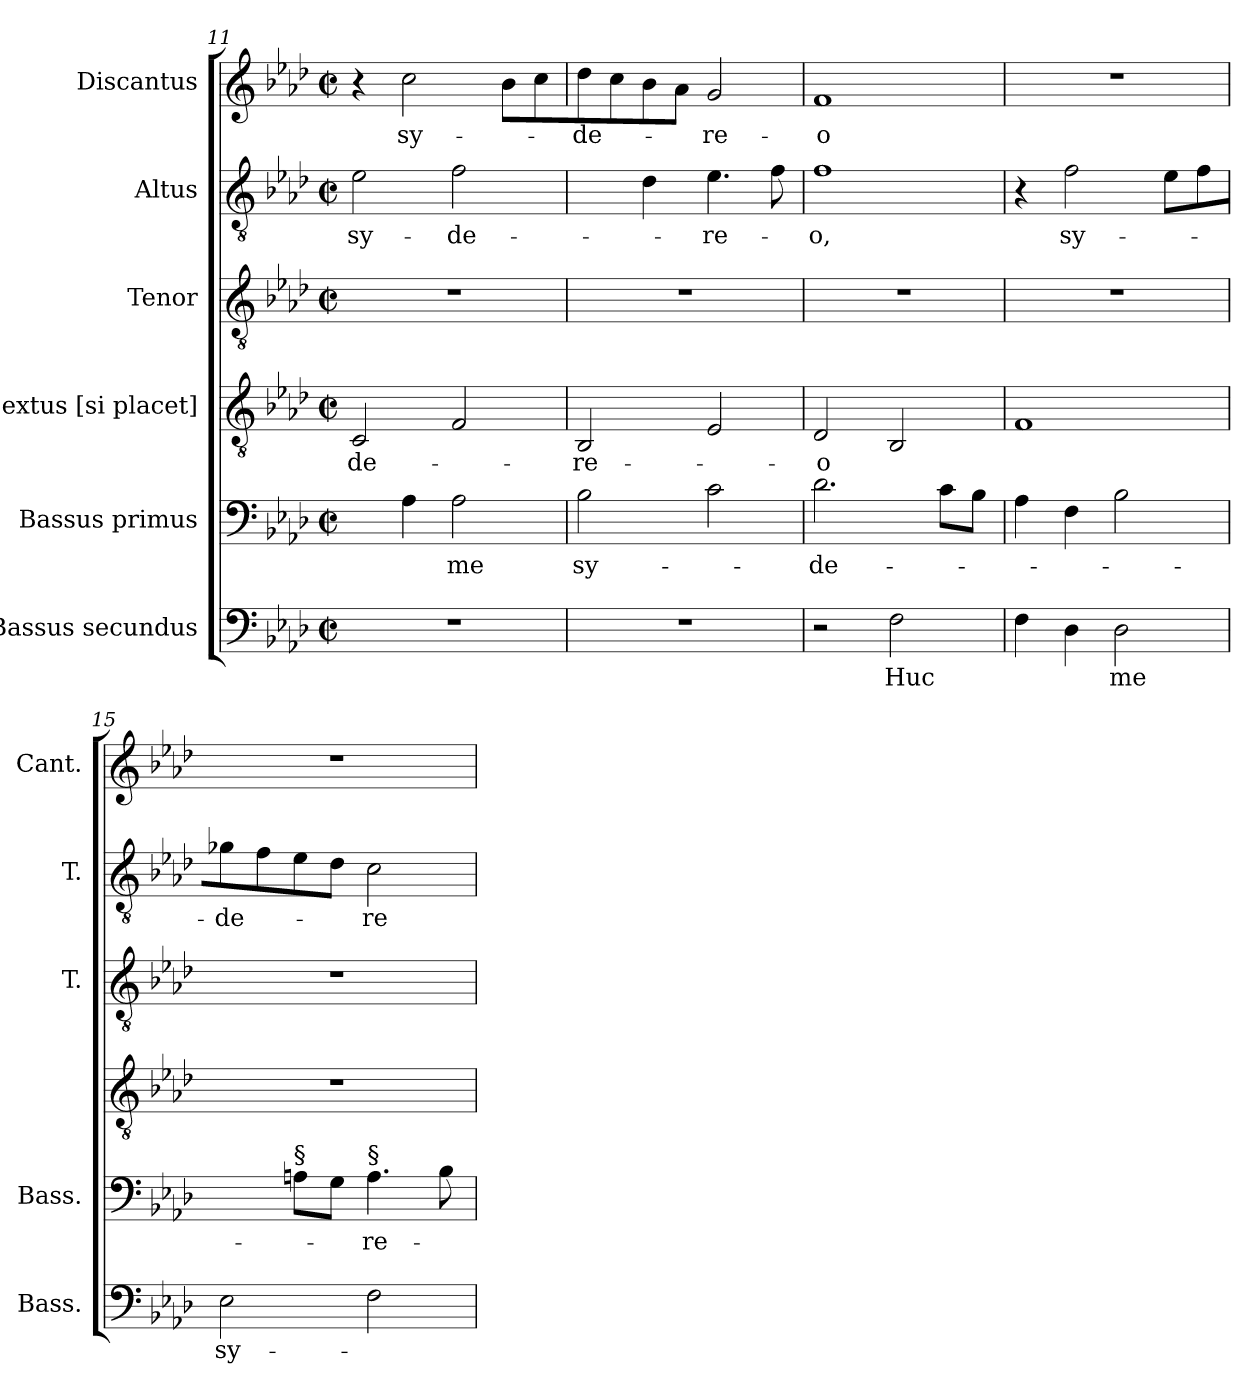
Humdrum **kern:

**kern	**text	**kern	**text	**kern	**text	**kern	**kern	**text	**kern	**text
*part6	*part6	*part5	*part5	*part4	*part4	*part3	*part2	*part2	*part1	*part1
*staff6	*staff6	*staff5	*staff5	*staff4	*staff4	*staff3	*staff2	*staff2	*staff1	*staff1
*I"Bassus secundus	*	*I"Bassus primus	*	*I"Sextus [si placet]	*	*I"Tenor	*I"Altus	*	*I"Discantus	*
*I'Bass.	*	*I'Bass.	*	*	*	*I'T.	*I'T.	*	*I'Cant.	*
*clefF4	*	*clefF4	*	*clefGv2	*	*clefGv2	*clefGv2	*	*clefG2	*
*	*	*	*	*ITrd7c12	*	*ITrd7c12	*ITrd7c12	*	*	*
*k[b-e-a-d-]	*	*k[b-e-a-d-]	*	*k[b-e-a-d-]	*	*k[b-e-a-d-]	*k[b-e-a-d-]	*	*k[b-e-a-d-]	*
*A-:	*	*A-:	*	*A-:	*	*A-:	*A-:	*	*A-:	*
*M2/2	*	*M2/2	*	*M2/2	*	*M2/2	*M2/2	*	*M2/2	*
*met(c|)	*	*met(c|)	*	*met(c|)	*	*met(c|)	*met(c|)	*	*met(c|)	*
=11	=11	=11	=11	=11	=11	=11	=11	=11	=11	=11
!	!	!	!	!	!LO:LY:b:color=#000000	!	!	!	!	!
!	!	!	!	!	!	!	!	!LO:LY:b:color=#000000	!	!
1r	.	4ci\yy	.	2CCi/	-de-	1r	2E-i\	sy-	4r	.
!	!	!	!	!	!	!	!	!	!	!LO:LY:b:color=#000000
.	.	4A-i\	.	.	.	.	.	.	2cci\	sy-
!	!	!	!LO:LY:b:color=#000000	!	!	!	!	!	!	!
!	!	!	!	!	!	!	!	!LO:LY:b:color=#000000	!	!
.	.	2A-i\	me	2FFi/	.	.	2Fi\	-de-	.	.
.	.	.	.	.	.	.	.	.	8b-i\L	.
.	.	.	.	.	.	.	.	.	8cci\	.
=12	=12	=12	=12	=12	=12	=12	=12	=12	=12	=12
!	!	!	!LO:LY:b:color=#000000	!	!	!	!	!	!	!
!	!	!	!	!	!LO:LY:b:color=#000000	!	!	!	!	!
!	!	!	!	!	!	!	!	!	!	!LO:LY:b:color=#000000
1r	.	2B-i\	sy-	2BBB-i/	-re-	1r	4Fi\yy	.	8dd-i\	-de-
.	.	.	.	.	.	.	.	.	8cci\	.
.	.	.	.	.	.	.	4D-i\	.	8b-i\	.
.	.	.	.	.	.	.	.	.	8a-i\J	.
!	!	!	!	!	!	!	!	!LO:LY:b:color=#000000	!	!
!	!	!	!	!	!	!	!	!	!	!LO:LY:b:color=#000000
.	.	2ci\	.	2EE-i/	.	.	4.E-i\	-re-	2gi/	-re-
.	.	.	.	.	.	.	8Fi\	.	.	.
=13	=13	=13	=13	=13	=13	=13	=13	=13	=13	=13
!	!	!	!LO:LY:b:color=#000000	!	!	!	!	!	!	!
!	!	!	!	!	!LO:LY:b:color=#000000	!	!	!	!	!
!	!	!	!	!	!	!	!	!LO:LY:b:color=#000000	!	!
!	!	!	!	!	!	!	!	!	!	!LO:LY:b:color=#000000
2r	.	2.d-i\	-de-	2DD-i/	-o	1r	1Fi	-o,	1fi	-o
!	!LO:LY:b:color=#000000	!	!	!	!	!	!	!	!	!
2Fi\	Huc	.	.	2BBB-i/	.	.	.	.	.	.
.	.	8ci\L	.	.	.	.	.	.	.	.
.	.	8B-i\J	.	.	.	.	.	.	.	.
!!LO:PB:g=z
=14	=14	=14	=14	=14	=14	=14	=14	=14	=14	=14
4Fi\	.	4A-i\	.	1FFi	.	1r	4r	.	1r	.
!	!	!	!	!	!	!	!	!LO:LY:b:color=#000000	!	!
4D-i\	.	4Fi\	.	.	.	.	2Fi\	sy-	.	.
!	!LO:LY:b:color=#000000	!	!	!	!	!	!	!	!	!
2D-i\	me	2B-i\	.	.	.	.	.	.	.	.
.	.	.	.	.	.	.	8E-i\L	.	.	.
.	.	.	.	.	.	.	8Fi\	.	.	.
=15	=15	=15	=15	=15	=15	=15	=15	=15	=15	=15
!	!LO:LY:b:color=#000000	!	!	!	!	!	!	!	!	!
!	!	!	!	!	!	!	!	!LO:LY:b:color=#000000	!	!
2E-i\	sy-	4B-i\yy	.	1r	.	1r	8G-Xi\	-de-	1r	.
.	.	.	.	.	.	.	8Fi\	.	.	.
!	!	!LO:TX:a:t=§	!	!	!	!	!	!	!	!
.	.	8Ai\L	.	.	.	.	8E-i\	.	.	.
.	.	8Gi\J	.	.	.	.	8D-i\J	.	.	.
!	!	!	!LO:LY:b:color=#000000	!	!	!	!	!	!	!
!	!	!LO:TX:a:t=§	!	!	!	!	!	!	!	!
!	!	!	!	!	!	!	!	!LO:LY:b:color=#000000	!	!
2Fi\	.	4.Ai\	-re-	.	.	.	2Ci\	-re-	.	.
.	.	8B-i\	.	.	.	.	.	.	.	.
=	=	=	=	=	=	=	=	=	=	=
*-	*-	*-	*-	*-	*-	*-	*-	*-	*-	*-
